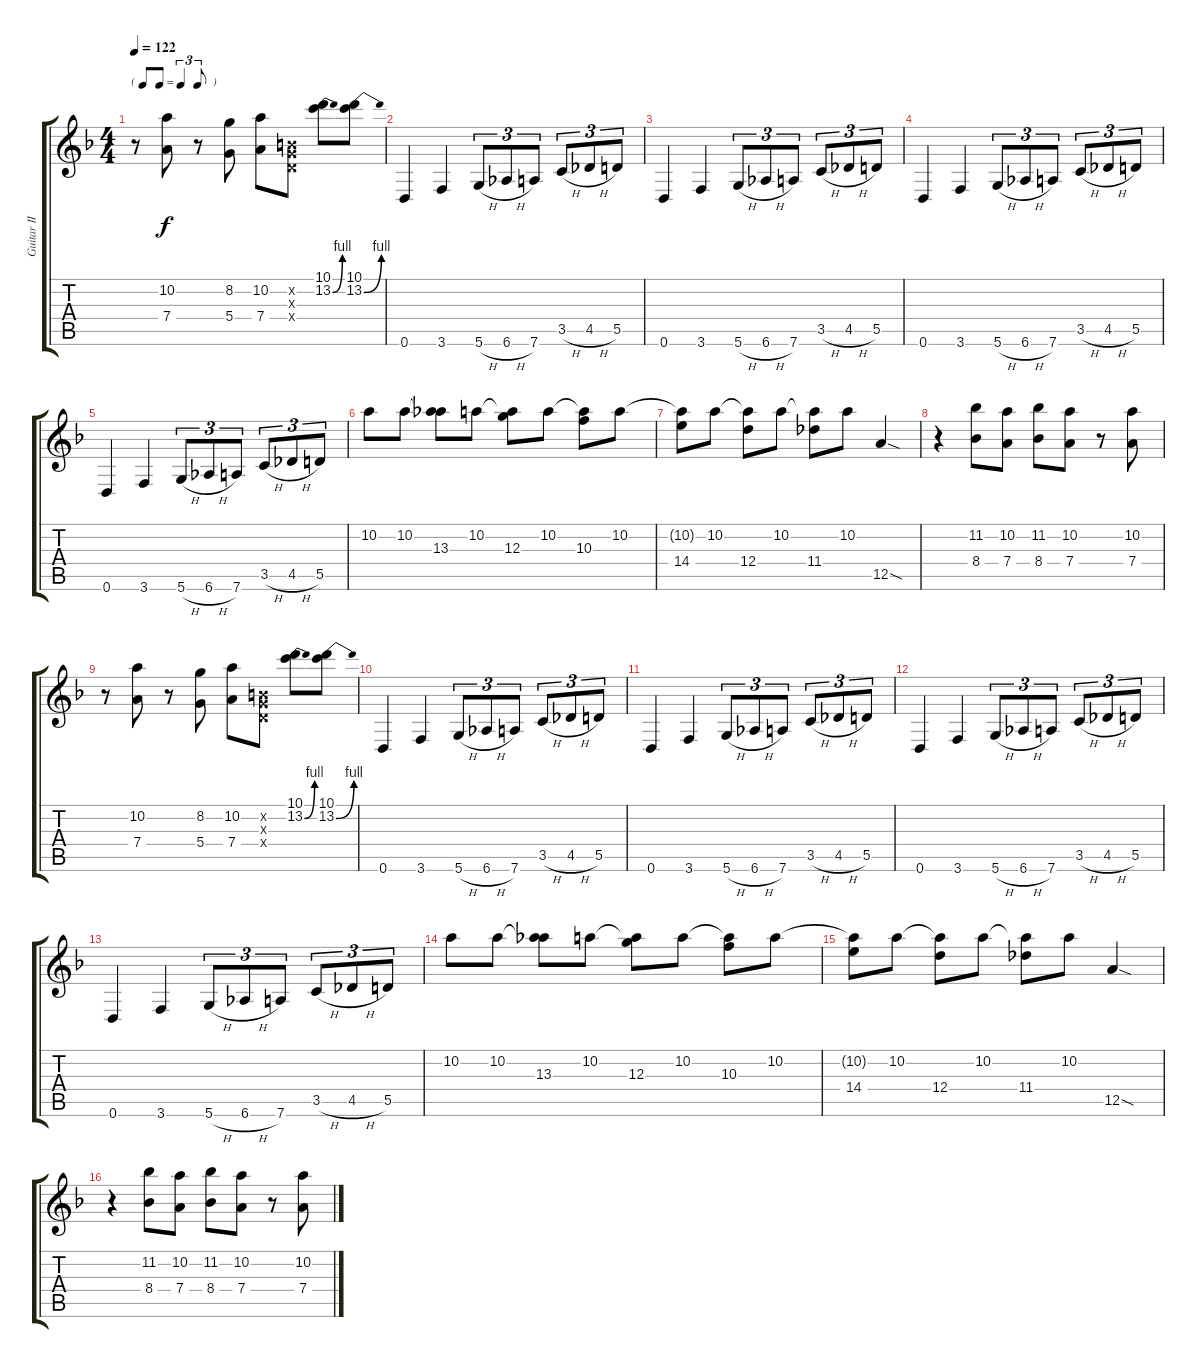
\track ("Guitar II" "Guitar II") {instrument distortionguitar}
\staff {score tabs}
\tuning (E4 B3 G3 D3 A2 D2) {hide}
\ts (4 4)
\tf triplet8th
\tempo 122
\clef g2
\ks dminor
r.8{dy f} (10.2 7.4).8 r.8 (8.2 5.4).8 (10.2 7.4).8 (0.2{x} 0.3{x} 0.4{x}).8 (10.1 13.2{be (bend 0 0 60 4)}).8 (10.1 13.2{be (bend 0 0 60 4)}).8 |
0.6.4 3.6.4 5.6{h}.8{tu (3 2)} 6.6{h}.8{tu (3 2)} 7.6.8{tu (3 2)} 3.5{h}.8{tu (3 2)} 4.5{h}.8{tu (3 2)} 5.5.8{tu (3 2)} |
0.6.4 3.6.4 5.6{h}.8{tu (3 2)} 6.6{h}.8{tu (3 2)} 7.6.8{tu (3 2)} 3.5{h}.8{tu (3 2)} 4.5{h}.8{tu (3 2)} 5.5.8{tu (3 2)} |
0.6.4 3.6.4 5.6{h}.8{tu (3 2)} 6.6{h}.8{tu (3 2)} 7.6.8{tu (3 2)} 3.5{h}.8{tu (3 2)} 4.5{h}.8{tu (3 2)} 5.5.8{tu (3 2)} |
0.6.4 3.6.4 5.6{h}.8{tu (3 2)} 6.6{h}.8{tu (3 2)} 7.6.8{tu (3 2)} 3.5{h}.8{tu (3 2)} 4.5{h}.8{tu (3 2)} 5.5.8{tu (3 2)} |
10.2.8 10.2.8 (10.2{t} 13.3).8 10.2.8 (10.2{t} 12.3).8 10.2.8 (10.2{t} 10.3).8 10.2.8 |
(10.2{t} 14.4).8 10.2.8 (10.2{t} 12.4).8 10.2.8 (10.2{t} 11.4).8 10.2.8 12.5{sod}.4 |
r.4 (11.2 8.4).8 (10.2 7.4).8 (11.2 8.4).8 (10.2 7.4).8 r.8 (10.2 7.4).8 |
r.8 (10.2 7.4).8 r.8 (8.2 5.4).8 (10.2 7.4).8 (0.2{x} 0.3{x} 0.4{x}).8 (10.1 13.2{be (bend 0 0 60 4)}).8 (10.1 13.2{be (bend 0 0 60 4)}).8 |
0.6.4 3.6.4 5.6{h}.8{tu (3 2)} 6.6{h}.8{tu (3 2)} 7.6.8{tu (3 2)} 3.5{h}.8{tu (3 2)} 4.5{h}.8{tu (3 2)} 5.5.8{tu (3 2)} |
0.6.4 3.6.4 5.6{h}.8{tu (3 2)} 6.6{h}.8{tu (3 2)} 7.6.8{tu (3 2)} 3.5{h}.8{tu (3 2)} 4.5{h}.8{tu (3 2)} 5.5.8{tu (3 2)} |
0.6.4 3.6.4 5.6{h}.8{tu (3 2)} 6.6{h}.8{tu (3 2)} 7.6.8{tu (3 2)} 3.5{h}.8{tu (3 2)} 4.5{h}.8{tu (3 2)} 5.5.8{tu (3 2)} |
0.6.4 3.6.4 5.6{h}.8{tu (3 2)} 6.6{h}.8{tu (3 2)} 7.6.8{tu (3 2)} 3.5{h}.8{tu (3 2)} 4.5{h}.8{tu (3 2)} 5.5.8{tu (3 2)} |
10.2.8 10.2.8 (10.2{t} 13.3).8 10.2.8 (10.2{t} 12.3).8 10.2.8 (10.2{t} 10.3).8 10.2.8 |
(10.2{t} 14.4).8 10.2.8 (10.2{t} 12.4).8 10.2.8 (10.2{t} 11.4).8 10.2.8 12.5{sod}.4 |
r.4 (11.2 8.4).8 (10.2 7.4).8 (11.2 8.4).8 (10.2 7.4).8 r.8 (10.2 7.4).8
